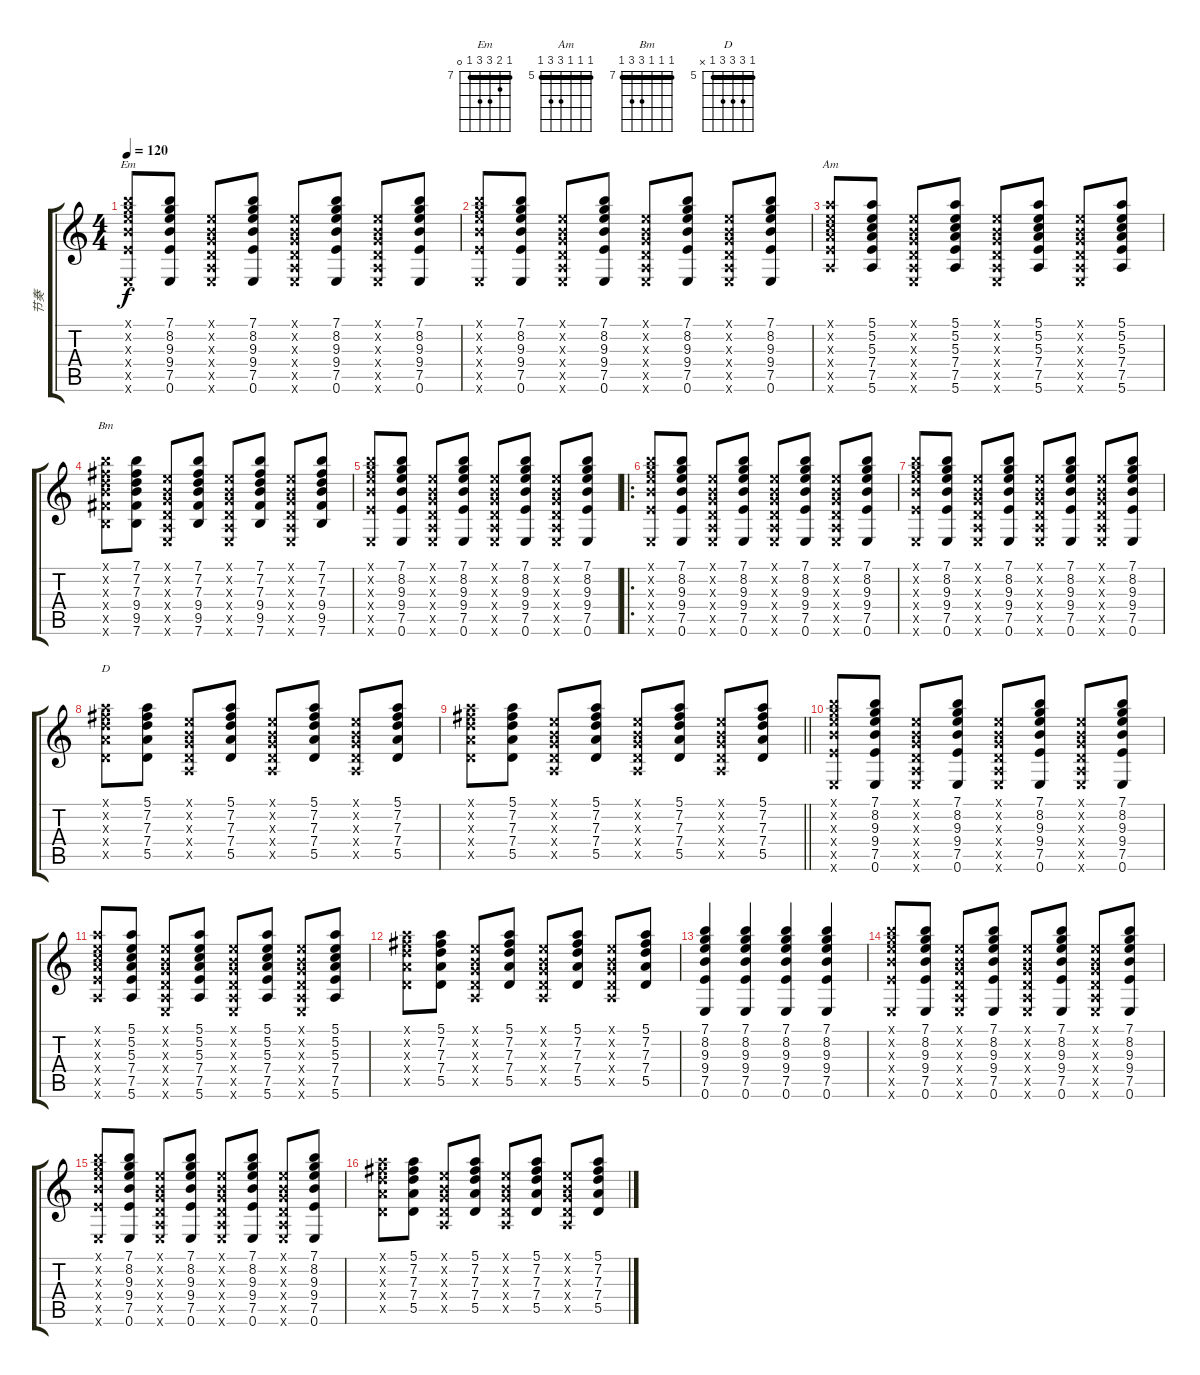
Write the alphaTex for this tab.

\track ("节奏" "节奏") {instrument acousticguitarsteel}
\staff {score tabs}
\tuning (E4 B3 G3 D3 A2 E2) {hide}
\chord ("Em" 7 8 9 9 7 0) {firstfret 7 barre 7}
\chord ("Am" 5 5 5 7 7 5) {firstfret 5 barre 5}
\chord ("Bm" 7 7 7 9 9 7) {firstfret 7 barre 7}
\chord ("D" 5 7 7 7 5 x) {firstfret 5 barre 5}
\ts (4 4)
\tempo 120
\clef g2
\ks c
(7.1{x} 8.2{x} 9.3{x} 9.4{x} 7.5{x} 0.6{x}).8{ch "Em" dy f} (7.1 8.2 9.3 9.4 7.5 0.6).8 (0.1{x} 0.2{x} 0.3{x} 0.4{x} 0.5{x} 0.6{x}).8 (7.1 8.2 9.3 9.4 7.5 0.6).8 (0.1{x} 0.2{x} 0.3{x} 0.4{x} 0.5{x} 0.6{x}).8 (7.1 8.2 9.3 9.4 7.5 0.6).8 (0.1{x} 0.2{x} 0.3{x} 0.4{x} 0.5{x} 0.6{x}).8 (7.1 8.2 9.3 9.4 7.5 0.6).8 |
(7.1{x} 8.2{x} 9.3{x} 9.4{x} 7.5{x} 0.6{x}).8 (7.1 8.2 9.3 9.4 7.5 0.6).8 (0.1{x} 0.2{x} 0.3{x} 0.4{x} 0.5{x} 0.6{x}).8 (7.1 8.2 9.3 9.4 7.5 0.6).8 (0.1{x} 0.2{x} 0.3{x} 0.4{x} 0.5{x} 0.6{x}).8 (7.1 8.2 9.3 9.4 7.5 0.6).8 (0.1{x} 0.2{x} 0.3{x} 0.4{x} 0.5{x} 0.6{x}).8 (7.1 8.2 9.3 9.4 7.5 0.6).8 |
(5.1{x} 5.2{x} 5.3{x} 7.4{x} 7.5{x} 5.6{x}).8{ch "Am"} (5.1 5.2 5.3 7.4 7.5 5.6).8 (0.1{x} 0.2{x} 0.3{x} 0.4{x} 0.5{x} 0.6{x}).8 (5.1 5.2 5.3 7.4 7.5 5.6).8 (0.1{x} 0.2{x} 0.3{x} 0.4{x} 0.5{x} 0.6{x}).8 (5.1 5.2 5.3 7.4 7.5 5.6).8 (0.1{x} 0.2{x} 0.3{x} 0.4{x} 0.5{x} 0.6{x}).8 (5.1 5.2 5.3 7.4 7.5 5.6).8 |
(7.1{x} 7.2{x} 7.3{x} 9.4{x} 9.5{x} 7.6{x}).8{ch "Bm"} (7.1 7.2 7.3 9.4 9.5 7.6).8 (0.1{x} 0.2{x} 0.3{x} 0.4{x} 0.5{x} 0.6{x}).8 (7.1 7.2 7.3 9.4 9.5 7.6).8 (0.1{x} 0.2{x} 0.3{x} 0.4{x} 0.5{x} 0.6{x}).8 (7.1 7.2 7.3 9.4 9.5 7.6).8 (0.1{x} 0.2{x} 0.3{x} 0.4{x} 0.5{x} 0.6{x}).8 (7.1 7.2 7.3 9.4 9.5 7.6).8 |
(7.1{x} 8.2{x} 9.3{x} 9.4{x} 7.5{x} 0.6{x}).8 (7.1 8.2 9.3 9.4 7.5 0.6).8 (0.1{x} 0.2{x} 0.3{x} 0.4{x} 0.5{x} 0.6{x}).8 (7.1 8.2 9.3 9.4 7.5 0.6).8 (0.1{x} 0.2{x} 0.3{x} 0.4{x} 0.5{x} 0.6{x}).8 (7.1 8.2 9.3 9.4 7.5 0.6).8 (0.1{x} 0.2{x} 0.3{x} 0.4{x} 0.5{x} 0.6{x}).8 (7.1 8.2 9.3 9.4 7.5 0.6).8 |
\ro
(7.1{x} 8.2{x} 9.3{x} 9.4{x} 7.5{x} 0.6{x}).8 (7.1 8.2 9.3 9.4 7.5 0.6).8 (0.1{x} 0.2{x} 0.3{x} 0.4{x} 0.5{x} 0.6{x}).8 (7.1 8.2 9.3 9.4 7.5 0.6).8 (0.1{x} 0.2{x} 0.3{x} 0.4{x} 0.5{x} 0.6{x}).8 (7.1 8.2 9.3 9.4 7.5 0.6).8 (0.1{x} 0.2{x} 0.3{x} 0.4{x} 0.5{x} 0.6{x}).8 (7.1 8.2 9.3 9.4 7.5 0.6).8 |
(7.1{x} 8.2{x} 9.3{x} 9.4{x} 7.5{x} 0.6{x}).8 (7.1 8.2 9.3 9.4 7.5 0.6).8 (0.1{x} 0.2{x} 0.3{x} 0.4{x} 0.5{x} 0.6{x}).8 (7.1 8.2 9.3 9.4 7.5 0.6).8 (0.1{x} 0.2{x} 0.3{x} 0.4{x} 0.5{x} 0.6{x}).8 (7.1 8.2 9.3 9.4 7.5 0.6).8 (0.1{x} 0.2{x} 0.3{x} 0.4{x} 0.5{x} 0.6{x}).8 (7.1 8.2 9.3 9.4 7.5 0.6).8 |
(5.1{x} 7.2{x} 7.3{x} 7.4{x} 5.5{x}).8{ch "D"} (5.1 7.2 7.3 7.4 5.5).8 (0.1{x} 0.2{x} 0.3{x} 0.4{x} 0.5{x}).8 (5.1 7.2 7.3 7.4 5.5).8 (0.1{x} 0.2{x} 0.3{x} 0.4{x} 0.5{x}).8 (5.1 7.2 7.3 7.4 5.5).8 (0.1{x} 0.2{x} 0.3{x} 0.4{x} 0.5{x}).8 (5.1 7.2 7.3 7.4 5.5).8 |
\barLineRight lightlight
(5.1{x} 7.2{x} 7.3{x} 7.4{x} 5.5{x}).8 (5.1 7.2 7.3 7.4 5.5).8 (0.1{x} 0.2{x} 0.3{x} 0.4{x} 0.5{x}).8 (5.1 7.2 7.3 7.4 5.5).8 (0.1{x} 0.2{x} 0.3{x} 0.4{x} 0.5{x}).8 (5.1 7.2 7.3 7.4 5.5).8 (0.1{x} 0.2{x} 0.3{x} 0.4{x} 0.5{x}).8 (5.1 7.2 7.3 7.4 5.5).8 |
\section ("" "")
(7.1{x} 8.2{x} 9.3{x} 9.4{x} 7.5{x} 0.6{x}).8 (7.1 8.2 9.3 9.4 7.5 0.6).8 (0.1{x} 0.2{x} 0.3{x} 0.4{x} 0.5{x} 0.6{x}).8 (7.1 8.2 9.3 9.4 7.5 0.6).8 (0.1{x} 0.2{x} 0.3{x} 0.4{x} 0.5{x} 0.6{x}).8 (7.1 8.2 9.3 9.4 7.5 0.6).8 (0.1{x} 0.2{x} 0.3{x} 0.4{x} 0.5{x} 0.6{x}).8 (7.1 8.2 9.3 9.4 7.5 0.6).8 |
(5.1{x} 5.2{x} 5.3{x} 7.4{x} 7.5{x} 5.6{x}).8 (5.1 5.2 5.3 7.4 7.5 5.6).8 (0.1{x} 0.2{x} 0.3{x} 0.4{x} 0.5{x} 0.6{x}).8 (5.1 5.2 5.3 7.4 7.5 5.6).8 (0.1{x} 0.2{x} 0.3{x} 0.4{x} 0.5{x} 0.6{x}).8 (5.1 5.2 5.3 7.4 7.5 5.6).8 (0.1{x} 0.2{x} 0.3{x} 0.4{x} 0.5{x} 0.6{x}).8 (5.1 5.2 5.3 7.4 7.5 5.6).8 |
(5.1{x} 7.2{x} 7.3{x} 7.4{x} 5.5{x}).8 (5.1 7.2 7.3 7.4 5.5).8 (0.1{x} 0.2{x} 0.3{x} 0.4{x} 0.5{x}).8 (5.1 7.2 7.3 7.4 5.5).8 (0.1{x} 0.2{x} 0.3{x} 0.4{x} 0.5{x}).8 (5.1 7.2 7.3 7.4 5.5).8 (0.1{x} 0.2{x} 0.3{x} 0.4{x} 0.5{x}).8 (5.1 7.2 7.3 7.4 5.5).8 |
(7.1 8.2 9.3 9.4 7.5 0.6).4 (7.1 8.2 9.3 9.4 7.5 0.6).4 (7.1 8.2 9.3 9.4 7.5 0.6).4{txt ""} (7.1 8.2 9.3 9.4 7.5 0.6).4 |
(7.1{x} 8.2{x} 9.3{x} 9.4{x} 7.5{x} 0.6{x}).8 (7.1 8.2 9.3 9.4 7.5 0.6).8 (0.1{x} 0.2{x} 0.3{x} 0.4{x} 0.5{x} 0.6{x}).8 (7.1 8.2 9.3 9.4 7.5 0.6).8 (0.1{x} 0.2{x} 0.3{x} 0.4{x} 0.5{x} 0.6{x}).8 (7.1 8.2 9.3 9.4 7.5 0.6).8 (0.1{x} 0.2{x} 0.3{x} 0.4{x} 0.5{x} 0.6{x}).8 (7.1 8.2 9.3 9.4 7.5 0.6).8 |
(7.1{x} 8.2{x} 9.3{x} 9.4{x} 7.5{x} 0.6{x}).8 (7.1 8.2 9.3 9.4 7.5 0.6).8 (0.1{x} 0.2{x} 0.3{x} 0.4{x} 0.5{x} 0.6{x}).8 (7.1 8.2 9.3 9.4 7.5 0.6).8 (0.1{x} 0.2{x} 0.3{x} 0.4{x} 0.5{x} 0.6{x}).8 (7.1 8.2 9.3 9.4 7.5 0.6).8 (0.1{x} 0.2{x} 0.3{x} 0.4{x} 0.5{x} 0.6{x}).8 (7.1 8.2 9.3 9.4 7.5 0.6).8 |
(5.1{x} 7.2{x} 7.3{x} 7.4{x} 5.5{x}).8 (5.1 7.2 7.3 7.4 5.5).8 (0.1{x} 0.2{x} 0.3{x} 0.4{x} 0.5{x}).8 (5.1 7.2 7.3 7.4 5.5).8 (0.1{x} 0.2{x} 0.3{x} 0.4{x} 0.5{x}).8 (5.1 7.2 7.3 7.4 5.5).8 (0.1{x} 0.2{x} 0.3{x} 0.4{x} 0.5{x}).8 (5.1 7.2 7.3 7.4 5.5).8
